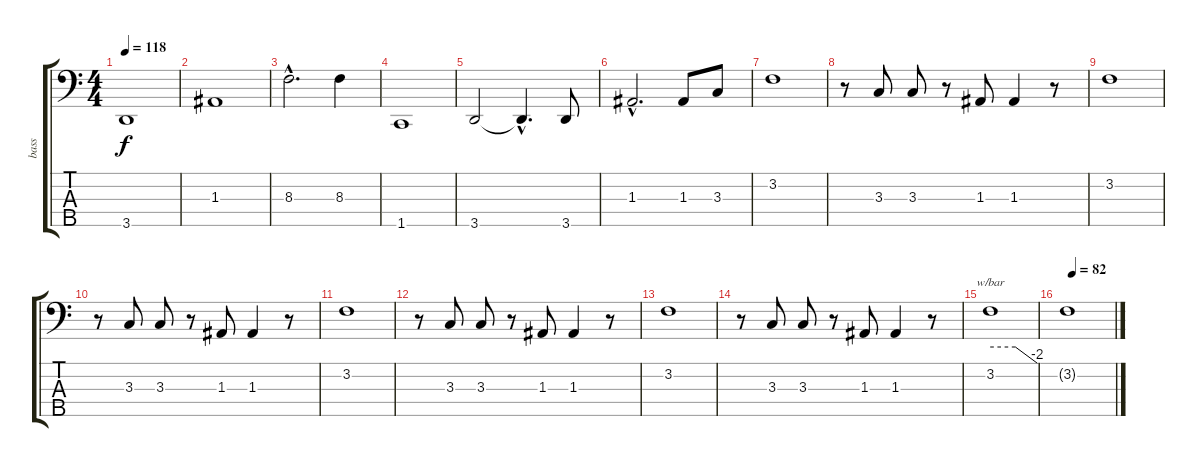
\track ("bass" "bass") {instrument electricbassfinger}
\staff {score tabs}
\tuning (G2 D2 A1 E1 B0) {hide}
\ts (4 4)
\tempo 118
\clef f4
\ks c
3.5.1{dy f} |
1.3.1 |
8.3{hac}.2{d} 8.3.4 |
1.5.1 |
3.5.2 3.5{hac t}.4{d} 3.5.8 |
1.3{hac}.2{d} 1.3.8 3.3.8 |
3.2.1 |
r.8 3.3.8 3.3.8 r.8 1.3.8 1.3.4 r.8 |
3.2.1 |
r.8 3.3.8 3.3.8 r.8 1.3.8 1.3.4 r.8 |
3.2.1 |
r.8 3.3.8 3.3.8 r.8 1.3.8 1.3.4 r.8 |
3.2.1 |
r.8 3.3.8 3.3.8 r.8 1.3.8 1.3.4 r.8 |
3.2.1{tbe (custom default 0 0 32 0 60 -8)} |
\tempo (82 0.125)
3.2{t}.1
